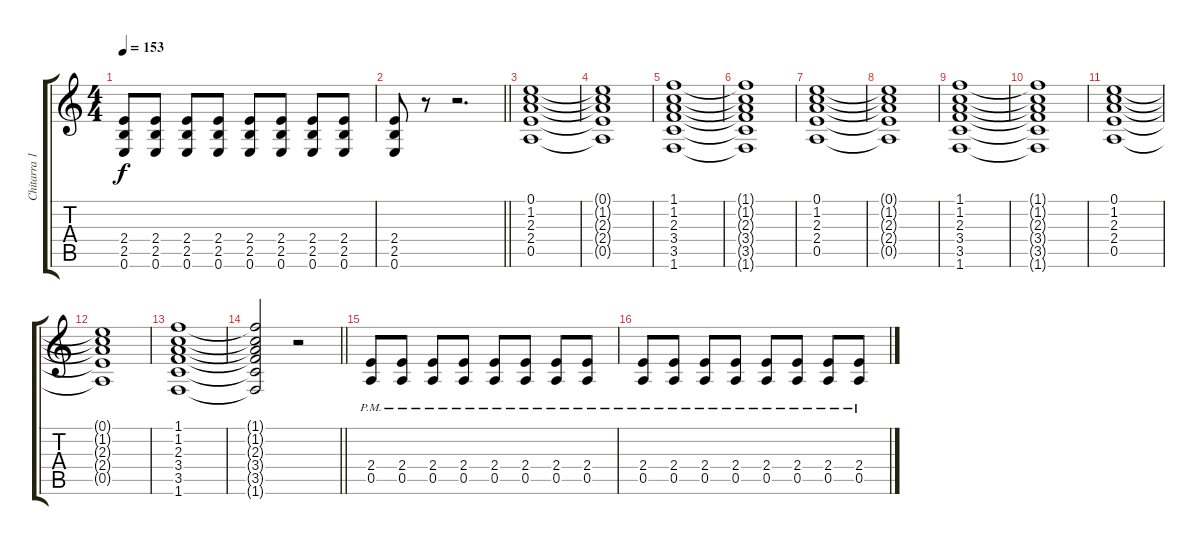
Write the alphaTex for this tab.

\track ("Chitarra 1" "Chitarra 1") {instrument electricguitarclean}
\staff {score tabs}
\tuning (E4 B3 G3 D3 A2 E2) {hide}
\ts (4 4)
\tempo 153
\clef g2
\ks c
(2.4 2.5 0.6).8{dy f} (2.4 2.5 0.6).8 (2.4 2.5 0.6).8 (2.4 2.5 0.6).8 (2.4 2.5 0.6).8 (2.4 2.5 0.6).8 (2.4 2.5 0.6).8 (2.4 2.5 0.6).8 |
\barLineRight lightlight
(2.4 2.5 0.6).8 r.8 r.2{d} |
(0.1 1.2 2.3 2.4 0.5).1{instrument electricguitarclean} |
(0.1{t} 1.2{t} 2.3{t} 2.4{t} 0.5{t}).1 |
(1.1 1.2 2.3 3.4 3.5 1.6).1 |
(1.1{t} 1.2{t} 2.3{t} 3.4{t} 3.5{t} 1.6{t}).1 |
(0.1 1.2 2.3 2.4 0.5).1 |
(0.1{t} 1.2{t} 2.3{t} 2.4{t} 0.5{t}).1 |
(1.1 1.2 2.3 3.4 3.5 1.6).1 |
(1.1{t} 1.2{t} 2.3{t} 3.4{t} 3.5{t} 1.6{t}).1 |
(0.1 1.2 2.3 2.4 0.5).1 |
(0.1{t} 1.2{t} 2.3{t} 2.4{t} 0.5{t}).1 |
(1.1 1.2 2.3 3.4 3.5 1.6).1 |
\barLineRight lightlight
(1.1{t} 1.2{t} 2.3{t} 3.4{t} 3.5{t} 1.6{t}).2 r.2 |
(2.4{pm} 0.5{pm}).8{instrument overdrivenguitar} (2.4{pm} 0.5{pm}).8 (2.4{pm} 0.5{pm}).8 (2.4{pm} 0.5{pm}).8 (2.4{pm} 0.5{pm}).8 (2.4{pm} 0.5{pm}).8 (2.4{pm} 0.5{pm}).8 (2.4{pm} 0.5{pm}).8 |
(2.4{pm} 0.5{pm}).8 (2.4{pm} 0.5{pm}).8 (2.4{pm} 0.5{pm}).8 (2.4{pm} 0.5{pm}).8 (2.4{pm} 0.5{pm}).8 (2.4{pm} 0.5{pm}).8 (2.4{pm} 0.5{pm}).8 (2.4{pm} 0.5{pm}).8
